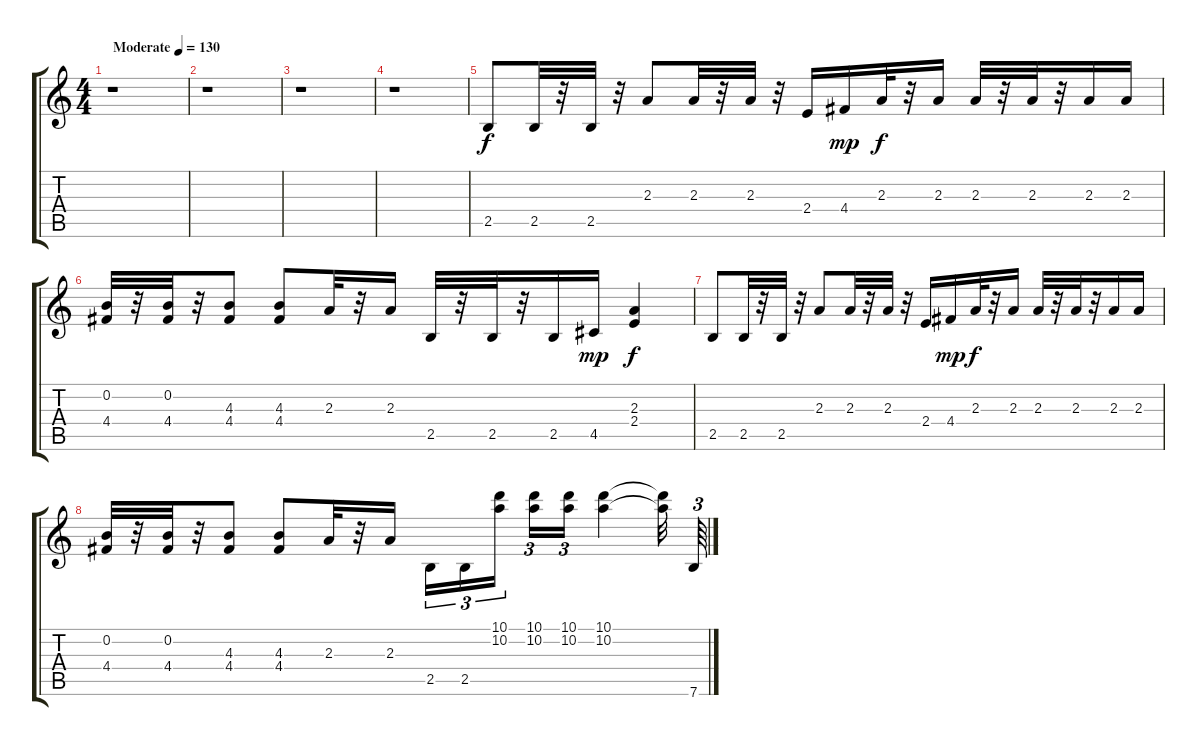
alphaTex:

\track "" {instrument acousticguitarsteel}
\staff {score tabs}
\tuning (E4 B3 G3 D3 A2 E2) {hide}
\ts (4 4)
\tempo (130 "Moderate")
\clef g2
\ks c
r.1{dy f instrument acousticguitarsteel} |
r.1 |
r.1 |
r.1 |
2.5.8 2.5.32 r.32 2.5.32 r.32 2.3.8 2.3.32 r.32 2.3.32 r.32 2.4.16 4.4.16{dy mp} 2.3.32{dy f} r.32 2.3.16 2.3.32 r.32 2.3.32 r.32 2.3.16 2.3.16 |
(0.2 4.4).32 r.32 (0.2 4.4).32 r.32 (4.3 4.4).8 (4.3 4.4).8 2.3.32 r.32 2.3.16 2.5.32 r.32 2.5.32 r.32 2.5.16 4.5.16{dy mp} (2.3 2.4).4{dy f} |
2.5.8 2.5.32 r.32 2.5.32 r.32 2.3.8 2.3.32 r.32 2.3.32 r.32 2.4.16 4.4.16{dy mp} 2.3.32{dy f} r.32 2.3.16 2.3.32 r.32 2.3.32 r.32 2.3.16 2.3.16 |
(0.2 4.4).32 r.32 (0.2 4.4).32 r.32 (4.3 4.4).8 (4.3 4.4).8 2.3.32 r.32 2.3.16 2.5.16{tu (3 2)} 2.5.16{tu (3 2)} (10.1 10.2).16{tu (3 2)} (10.1 10.2).16{tu (3 2)} (10.1 10.2).16{tu (3 2)} (10.1 10.2).4 (10.1{t} 10.2{t}).32 7.6.64{tu (3 2)}
